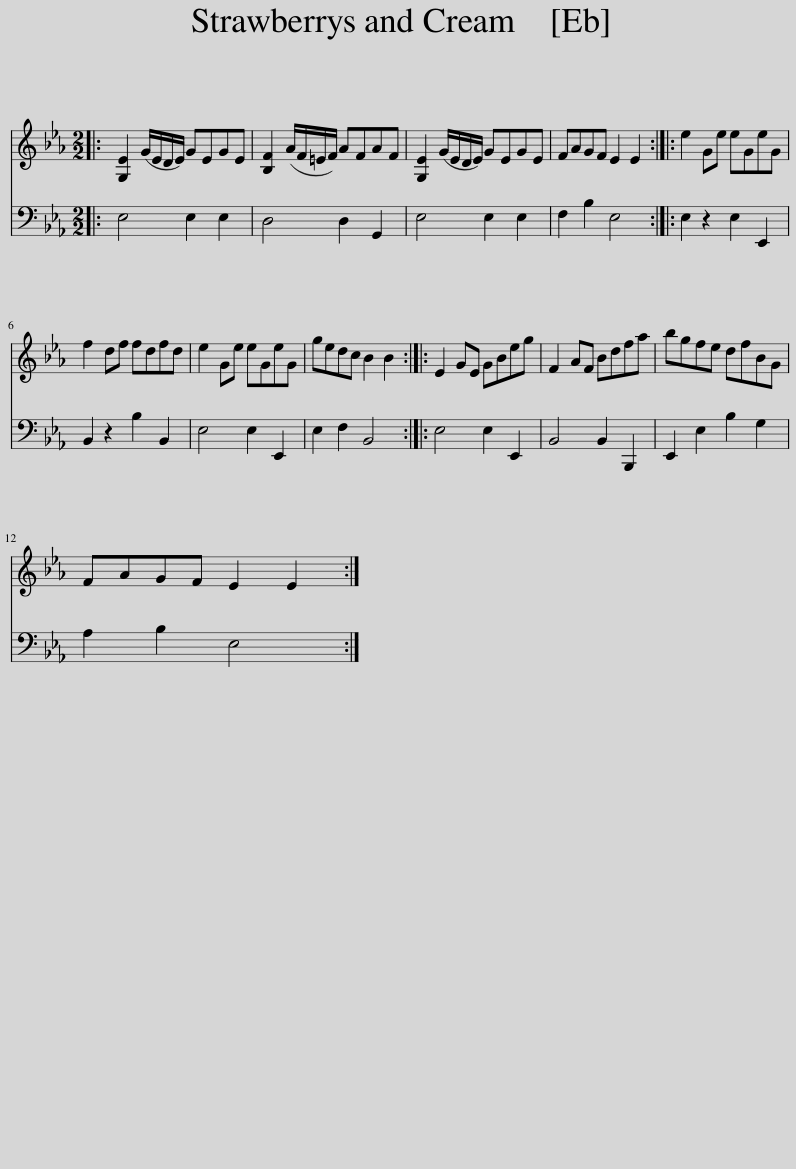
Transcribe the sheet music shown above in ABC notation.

X:1
%%score 1 2
L:1/8
M:2/2
I:linebreak $
K:Eb
V:1 treble
V:2 bass
V:1
|: [G,E]2 (G/E/D/E/) GEGE | [B,F]2 (A/F/=E/F/) AFAF | [G,E]2 (G/E/D/E/) GEGE | FAGF E2 E2 :: e2 Ge eGeG |$ %5
 f2 df fdfd | e2 Ge eGeG | gedc B2 B2 :: E2 GE GBeg | F2 AF Bdfa | %10
 bgfe dfBG |$ FAGF E2 E2 :| %12
V:2
|: E,4 E,2 E,2 | D,4 D,2 G,,2 | E,4 E,2 E,2 | F,2 B,2 E,4 :: E,2 z2 E,2 E,,2 |$ %5
 B,,2 z2 B,2 B,,2 | E,4 E,2 E,,2 | E,2 F,2 B,,4 :: E,4 E,2 E,,2 | B,,4 B,,2 B,,,2 | %10
 E,,2 E,2 B,2 G,2 |$ A,2 B,2 E,4 :| %12
